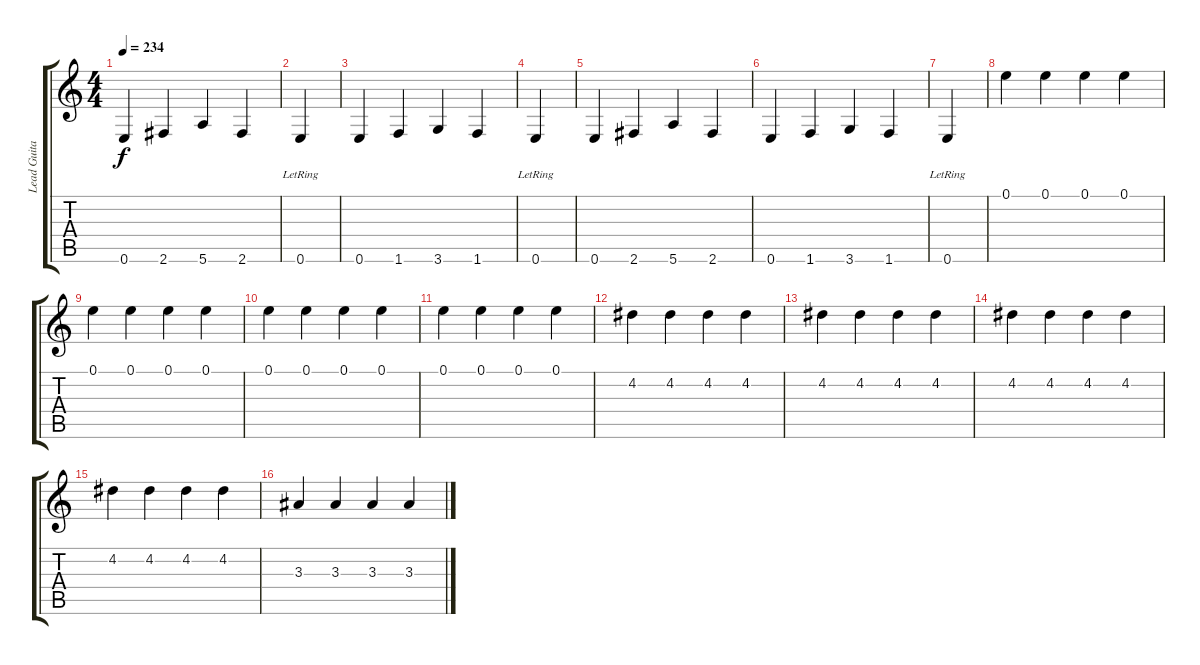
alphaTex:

\track ("Lead Guitar" "Lead Guita") {instrument overdrivenguitar}
\staff {score tabs}
\tuning (E4 B3 G3 D3 A2 E2) {hide}
\ts (4 4)
\tempo 234
\clef g2
\ks c
0.6.4{dy f} 2.6.4 5.6.4 2.6.4 |
0.6{lr}.4 |
0.6.4 1.6.4 3.6.4 1.6.4 |
0.6{lr}.4 |
0.6.4 2.6.4 5.6.4 2.6.4 |
0.6.4 1.6.4 3.6.4 1.6.4 |
0.6{lr}.4 |
0.1.4 0.1.4 0.1.4 0.1.4 |
0.1.4 0.1.4 0.1.4 0.1.4 |
0.1.4 0.1.4 0.1.4 0.1.4 |
0.1.4 0.1.4 0.1.4 0.1.4 |
4.2.4 4.2.4 4.2.4 4.2.4 |
4.2.4 4.2.4 4.2.4 4.2.4 |
4.2.4 4.2.4 4.2.4 4.2.4 |
4.2.4 4.2.4 4.2.4 4.2.4 |
3.3.4 3.3.4 3.3.4 3.3.4
